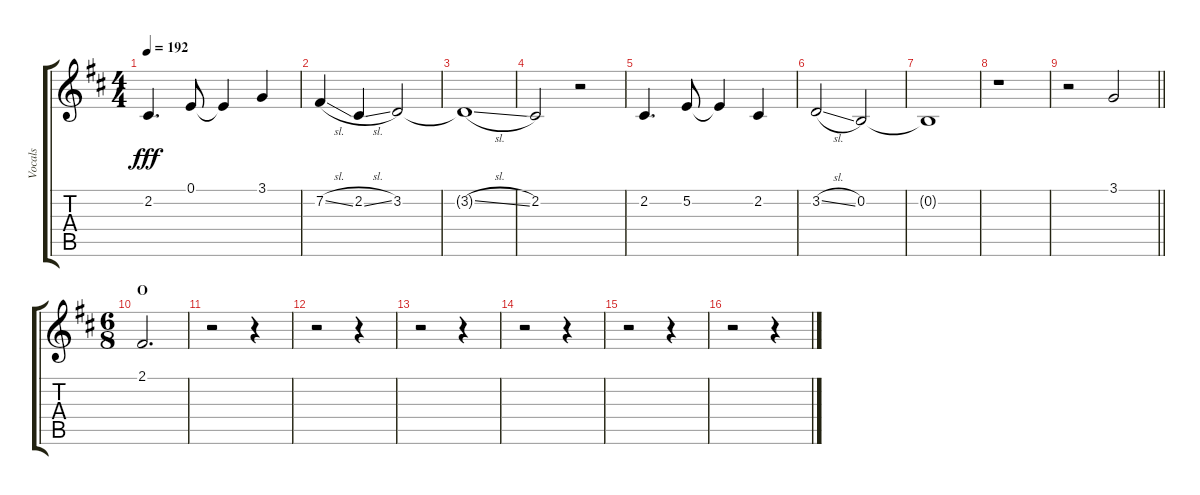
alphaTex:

\track ("Vocals" "Vocals") {instrument voiceoohs}
\staff {score tabs}
\tuning (E4 B3 G3 D3 A2 E2) {hide}
\ts (4 4)
\tempo 192
\clef g2
\ks d
2.2.4{d dy fff} 0.1.8 0.1{t}.4 3.1.4 |
7.2{sl}.4 2.2{sl}.4 3.2.2 |
3.2{sl t}.1 |
2.2.2 r.2 |
2.2.4{d} 5.2.8 5.2{t}.4 2.2.4 |
3.2{sl}.2 0.2.2 |
0.2{t}.1 |
r.1 |
\barLineRight lightlight
r.2 3.1.2 |
\ts (6 8)
\section ("" "O")
2.1.2{d} |
r.2 r.4 |
r.2 r.4 |
r.2 r.4 |
r.2 r.4 |
r.2 r.4 |
r.2 r.4
